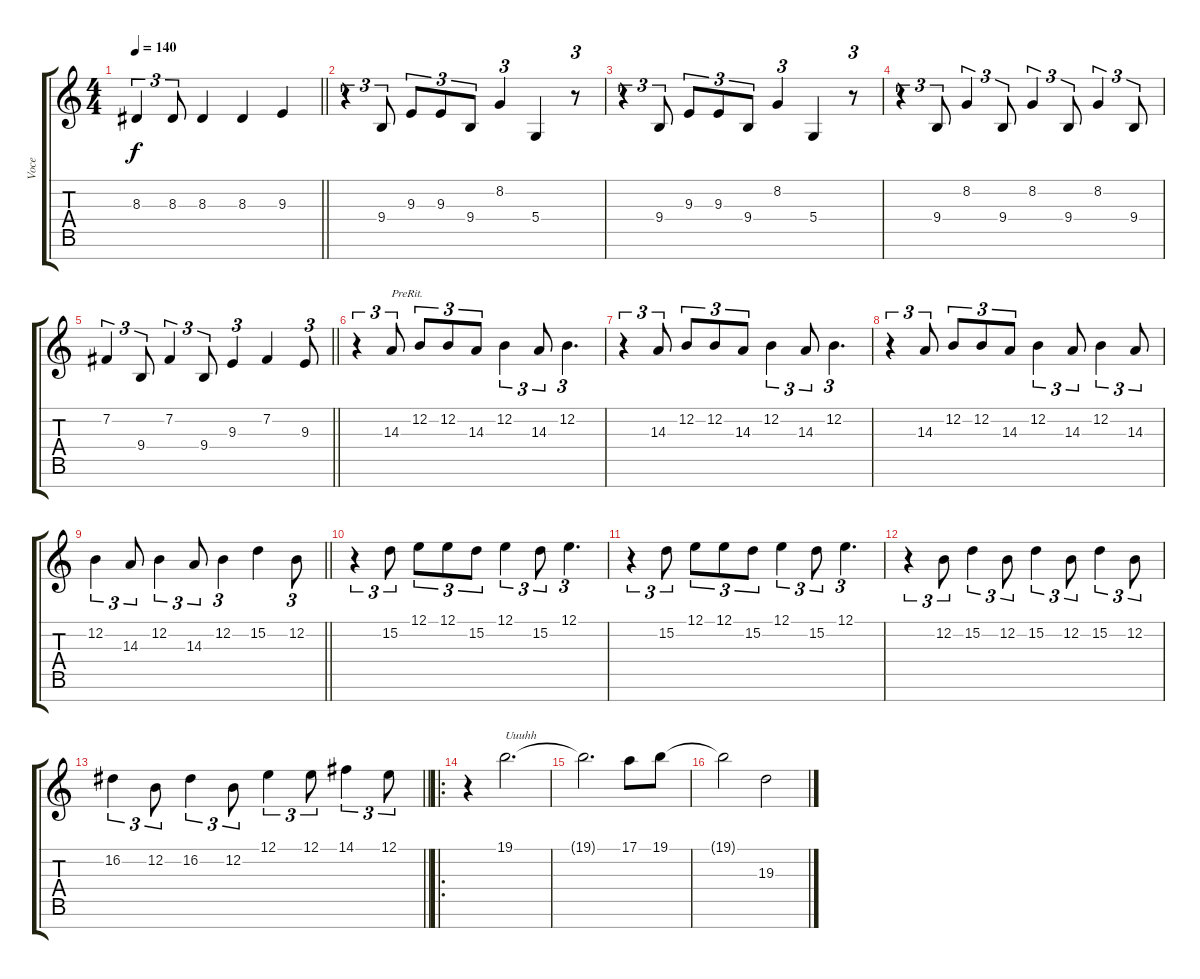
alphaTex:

\track ("Voce" "Voce") {instrument lead1square}
\staff {score tabs}
\tuning (E4 B3 G3 D3 A2 E2 B1) {hide}
\ts (4 4)
\tempo 140
\clef g2
\barLineRight lightlight
\ks c
8.3.4{tu (3 2) dy f} 8.3.8{tu (3 2)} 8.3.4 8.3.4 9.3.4 |
r.4{tu (3 2)} 9.4.8{tu (3 2)} 9.3.8{tu (3 2)} 9.3.8{tu (3 2)} 9.4.8{tu (3 2)} 8.2.4{tu (3 2)} 5.4.4 r.8{tu (3 2)} |
r.4{tu (3 2)} 9.4.8{tu (3 2)} 9.3.8{tu (3 2)} 9.3.8{tu (3 2)} 9.4.8{tu (3 2)} 8.2.4{tu (3 2)} 5.4.4 r.8{tu (3 2)} |
r.4{tu (3 2)} 9.4.8{tu (3 2)} 8.2.4{tu (3 2)} 9.4.8{tu (3 2)} 8.2.4{tu (3 2)} 9.4.8{tu (3 2)} 8.2.4{tu (3 2)} 9.4.8{tu (3 2)} |
\barLineRight lightlight
7.2.4{tu (3 2)} 9.4.8{tu (3 2)} 7.2.4{tu (3 2)} 9.4.8{tu (3 2)} 9.3.4{tu (3 2)} 7.2.4 9.3.8{tu (3 2)} |
r.4{tu (3 2)} 14.3.8{tu (3 2) txt "PreRit."} 12.2.8{tu (3 2)} 12.2.8{tu (3 2)} 14.3.8{tu (3 2)} 12.2.4{tu (3 2)} 14.3.8{tu (3 2)} 12.2.4{d tu (3 2)} |
r.4{tu (3 2)} 14.3.8{tu (3 2)} 12.2.8{tu (3 2)} 12.2.8{tu (3 2)} 14.3.8{tu (3 2)} 12.2.4{tu (3 2)} 14.3.8{tu (3 2)} 12.2.4{d tu (3 2)} |
r.4{tu (3 2)} 14.3.8{tu (3 2)} 12.2.8{tu (3 2)} 12.2.8{tu (3 2)} 14.3.8{tu (3 2)} 12.2.4{tu (3 2)} 14.3.8{tu (3 2)} 12.2.4{tu (3 2)} 14.3.8{tu (3 2)} |
\barLineRight lightlight
12.2.4{tu (3 2)} 14.3.8{tu (3 2)} 12.2.4{tu (3 2)} 14.3.8{tu (3 2)} 12.2.4{tu (3 2)} 15.2.4 12.2.8{tu (3 2)} |
r.4{tu (3 2)} 15.2.8{tu (3 2)} 12.1.8{tu (3 2)} 12.1.8{tu (3 2)} 15.2.8{tu (3 2)} 12.1.4{tu (3 2)} 15.2.8{tu (3 2)} 12.1.4{d tu (3 2)} |
r.4{tu (3 2)} 15.2.8{tu (3 2)} 12.1.8{tu (3 2)} 12.1.8{tu (3 2)} 15.2.8{tu (3 2)} 12.1.4{tu (3 2)} 15.2.8{tu (3 2)} 12.1.4{d tu (3 2)} |
r.4{tu (3 2)} 12.2.8{tu (3 2)} 15.2.4{tu (3 2)} 12.2.8{tu (3 2)} 15.2.4{tu (3 2)} 12.2.8{tu (3 2)} 15.2.4{tu (3 2)} 12.2.8{tu (3 2)} |
\barLineRight lightlight
16.2.4{tu (3 2)} 12.2.8{tu (3 2)} 16.2.4{tu (3 2)} 12.2.8{tu (3 2)} 12.1.4{tu (3 2)} 12.1.8{tu (3 2)} 14.1.4{tu (3 2)} 12.1.8{tu (3 2)} |
\ro
r.4 19.1.2{d txt "Uuuhh"} |
19.1{t}.2{d} 17.1.8 19.1.8 |
19.1{t}.2 19.3.2
